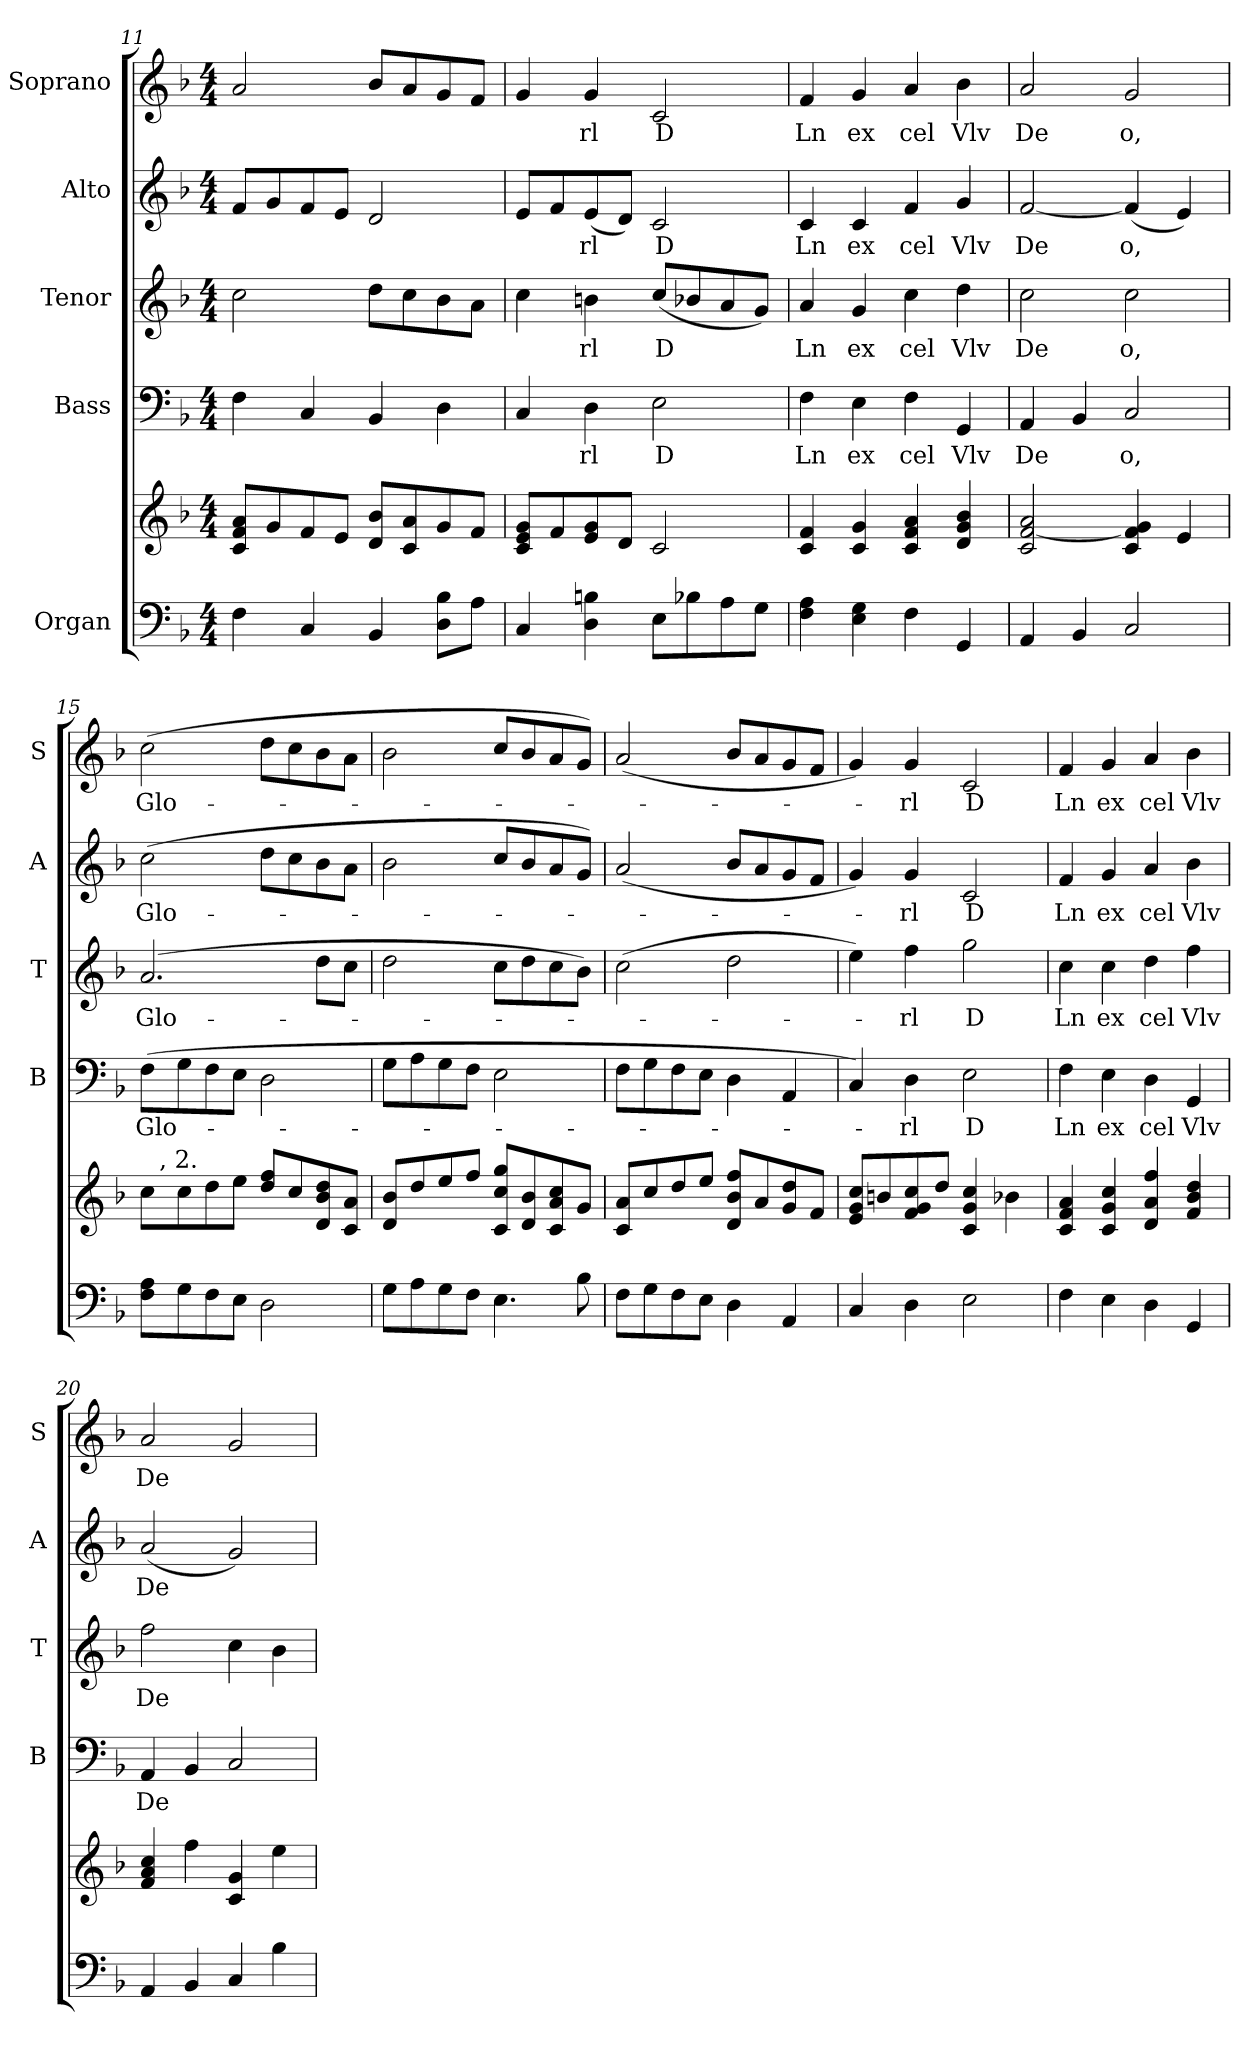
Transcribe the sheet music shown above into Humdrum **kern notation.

**kern	**kern	**kern	**text	**kern	**text	**kern	**text	**kern	**text
*part5	*part5	*part4	*part4	*part3	*part3	*part2	*part2	*part1	*part1
*staff6	*staff5	*staff4	*staff4	*staff3	*staff3	*staff2	*staff2	*staff1	*staff1
*I"Organ	*	*I"Bass	*	*I"Tenor	*	*I"Alto	*	*I"Soprano	*
*	*	*I'B	*	*I'T	*	*I'A	*	*I'S	*
*clefF4	*clefG2	*clefF4	*	*clefG2	*	*clefG2	*	*clefG2	*
*k[b-]	*k[b-]	*k[b-]	*	*k[b-]	*	*k[b-]	*	*k[b-]	*
*F:	*F:	*F:	*	*F:	*	*F:	*	*F:	*
*M4/4	*M4/4	*M4/4	*	*M4/4	*	*M4/4	*	*M4/4	*
=11	=11	=11	=11	=11	=11	=11	=11	=11	=11
4F\	8c/ 8f/ 8a/L	4F\	.	2cc\	.	8f/L	.	2a/	.
.	8g/	.	.	.	.	8g/	.	.	.
4C/	8f/	4C/	.	.	.	8f/	.	.	.
.	8e/J	.	.	.	.	8e/J	.	.	.
4BB-/	8d/ 8b-/L	4BB-/	.	8dd\L	.	2d/	.	8b-/L	.
.	8c/ 8a/	.	.	8cc\	.	.	.	8a/	.
8D\ 8B-\L	8g/	4D\	.	8b-\	.	.	.	8g/	.
8A\J	8f/J	.	.	8a\J	.	.	.	8f/J	.
=12	=12	=12	=12	=12	=12	=12	=12	=12	=12
4C/	8c/ 8e/ 8g/L	4C/	.	4cc\	.	8e/L	.	4g/	.
.	8f/	.	.	.	.	8f/	.	.	.
!	!	!	!LO:LY:b	!	!LO:LY:b	!	!LO:LY:b	!	!LO:LY:b
4D\ 4Bn\	8e/ 8g/	4D\	-rl	4bn\	-rl	(<8e/	-rl	4g/	-rl
.	8d/J	.	.	.	.	8d/J)	.	.	.
!	!	!	!LO:LY:b	!	!LO:LY:b	!	!LO:LY:b	!	!LO:LY:b
8E\L	2c/	2E\	D	(<8cc/L	D	2c/	D	2c/	D
8B-X\	.	.	.	8b-X/	.	.	.	.	.
8A\	.	.	.	8a/	.	.	.	.	.
8G\J	.	.	.	8g/J)	.	.	.	.	.
!!LO:PB:g=z
=13	=13	=13	=13	=13	=13	=13	=13	=13	=13
!	!	!	!LO:LY:b	!	!LO:LY:b	!	!LO:LY:b	!	!LO:LY:b
4F\ 4A\	4c/ 4f/	4F\	Ln	4a/	Ln	4c/	Ln	4f/	Ln
!	!	!	!LO:LY:b	!	!LO:LY:b	!	!LO:LY:b	!	!LO:LY:b
4E\ 4G\	4c/ 4g/	4E\	ex	4g/	ex	4c/	ex	4g/	ex
!	!	!	!LO:LY:b	!	!LO:LY:b	!	!LO:LY:b	!	!LO:LY:b
4F\	4c/ 4f/ 4a/	4F\	cel	4cc\	cel	4f/	cel	4a/	cel
!	!	!	!LO:LY:b	!	!LO:LY:b	!	!LO:LY:b	!	!LO:LY:b
4GG/	4d/ 4g/ 4b-/	4GG/	Vlv	4dd\	Vlv	4g/	Vlv	4b-\	Vlv
=14	=14	=14	=14	=14	=14	=14	=14	=14	=14
!	!	!	!LO:LY:b	!	!LO:LY:b	!	!LO:LY:b	!	!LO:LY:b
4AA/	2c/ [<2f/ 2a/	4AA/	De	2cc\	De	[<2f/	De	2a/	De
4BB-/	.	4BB-/	.	.	.	.	.	.	.
!	!	!	!LO:LY:b	!	!LO:LY:b	!	!LO:LY:b	!	!LO:LY:b
2C/	4c/ 4f/] 4g/	2C/	o,	2cc\	o,	(<4f/]	o,	2g/	o,
.	4e/	.	.	.	.	4e/)	.	.	.
=15	=15	=15	=15	=15	=15	=15	=15	=15	=15
!	!	!	!LO:LY:b	!	!LO:LY:b	!	!LO:LY:b	!	!LO:LY:b
*	*^	*	*	*	*	*	*	*	*
8F\ 8A\L	8cc>\L	16ryy	(>8F\L	Glo-	(2.a/	Glo-	(>2cc\	Glo-	(>2cc>\	Glo-
!	!	!LO:TX:a:t=, 2.	!	!	!	!	!	!	!	!
.	.	2...ryy	.	.	.	.	.	.	.	.
8G\	8cc\	.	8G\	.	.	.	.	.	.	.
8F\	8dd\	.	8F\	.	.	.	.	.	.	.
8E\J	8ee\J	.	8E\J	.	.	.	.	.	.	.
2D\	8dd/ 8ff/L	.	2D\	.	.	.	8dd\L	.	8dd\L	.
.	8cc/	.	.	.	.	.	8cc\	.	8cc\	.
.	8d/ 8b-/ 8dd/	.	.	.	8dd\L	.	8b-\	.	8b-\	.
.	8c/ 8a/J	.	.	.	8cc\J	.	8a\J	.	8a\J	.
*	*v	*v	*	*	*	*	*	*	*	*
=16	=16	=16	=16	=16	=16	=16	=16	=16	=16
8G\L	8d/ 8b-/L	8G\L	.	2dd\	.	2b-\	.	2b-\	.
8A\	8dd/	8A\	.	.	.	.	.	.	.
8G\	8ee/	8G\	.	.	.	.	.	.	.
8F\J	8ff/J	8F\J	.	.	.	.	.	.	.
4.E\	8c/ 8cc/ 8gg/L	2E\	.	8cc\L	.	8cc/L	.	8cc/L	.
.	8d/ 8b-/	.	.	8dd\	.	8b-/	.	8b-/	.
.	8c/ 8a/ 8cc/	.	.	8cc\	.	8a/	.	8a/	.
8B-\	8g/J	.	.	8b-\J)	.	8g/J)	.	8g/J)	.
!!LO:LB:g=z
=17	=17	=17	=17	=17	=17	=17	=17	=17	=17
8F\L	8c/ 8a/L	8F\L	.	(>2cc\	.	(2a/	.	(2a/	.
8G\	8cc/	8G\	.	.	.	.	.	.	.
8F\	8dd/	8F\	.	.	.	.	.	.	.
8E\J	8ee/J	8E\J	.	.	.	.	.	.	.
4D\	8d/ 8b-/ 8ff/L	4D\	.	2dd\	.	8b-/L	.	8b-/L	.
.	8a/	.	.	.	.	8a/	.	8a/	.
4AA/	8g/ 8dd/	4AA/	.	.	.	8g/	.	8g/	.
.	8f/J	.	.	.	.	8f/J	.	8f/J	.
=18	=18	=18	=18	=18	=18	=18	=18	=18	=18
4C/	8e/ 8g/ 8cc/L	4C/)	.	4ee\)	.	4g/)	.	4g/)	.
.	8bn/	.	.	.	.	.	.	.	.
!	!	!	!LO:LY:b	!	!LO:LY:b	!	!LO:LY:b	!	!LO:LY:b
4D\	8f/ 8g/ 8cc/	4D\	-rl	4ff\	-rl	4g/	-rl	4g/	-rl
.	8dd/J	.	.	.	.	.	.	.	.
!	!	!	!LO:LY:b	!	!LO:LY:b	!	!LO:LY:b	!	!LO:LY:b
2E\	4c/ 4g/ 4cc/	2E\	D	2gg\	D	2c/	D	2c/	D
.	4b-X\	.	.	.	.	.	.	.	.
=19	=19	=19	=19	=19	=19	=19	=19	=19	=19
!	!	!	!LO:LY:b	!	!LO:LY:b	!	!LO:LY:b	!	!LO:LY:b
4F\	4c/ 4f/ 4a/	4F\	Ln	4cc\	Ln	4f/	Ln	4f/	Ln
!	!	!	!LO:LY:b	!	!LO:LY:b	!	!LO:LY:b	!	!LO:LY:b
4E\	4c/ 4g/ 4cc/	4E\	ex	4cc\	ex	4g/	ex	4g/	ex
!	!	!	!LO:LY:b	!	!LO:LY:b	!	!LO:LY:b	!	!LO:LY:b
4D\	4d/ 4a/ 4ff/	4D\	cel	4dd\	cel	4a/	cel	4a/	cel
!	!	!	!LO:LY:b	!	!LO:LY:b	!	!LO:LY:b	!	!LO:LY:b
4GG/	4f/ 4b-/ 4dd/	4GG/	Vlv	4ff\	Vlv	4b-\	Vlv	4b-\	Vlv
=20	=20	=20	=20	=20	=20	=20	=20	=20	=20
!	!	!	!LO:LY:b	!	!LO:LY:b	!	!LO:LY:b	!	!LO:LY:b
4AA/	4f/ 4a/ 4cc/	4AA/	De	2ff\	De	(<2a/	De	2a/	De
4BB-/	4ff\	4BB-/	.	.	.	.	.	.	.
4C/	4c/ 4g/	2C/	.	4cc\	.	2g/)	.	2g/	.
4B-\	4ee\	.	.	4b-\	.	.	.	.	.
=	=	=	=	=	=	=	=	=	=
*-	*-	*-	*-	*-	*-	*-	*-	*-	*-
